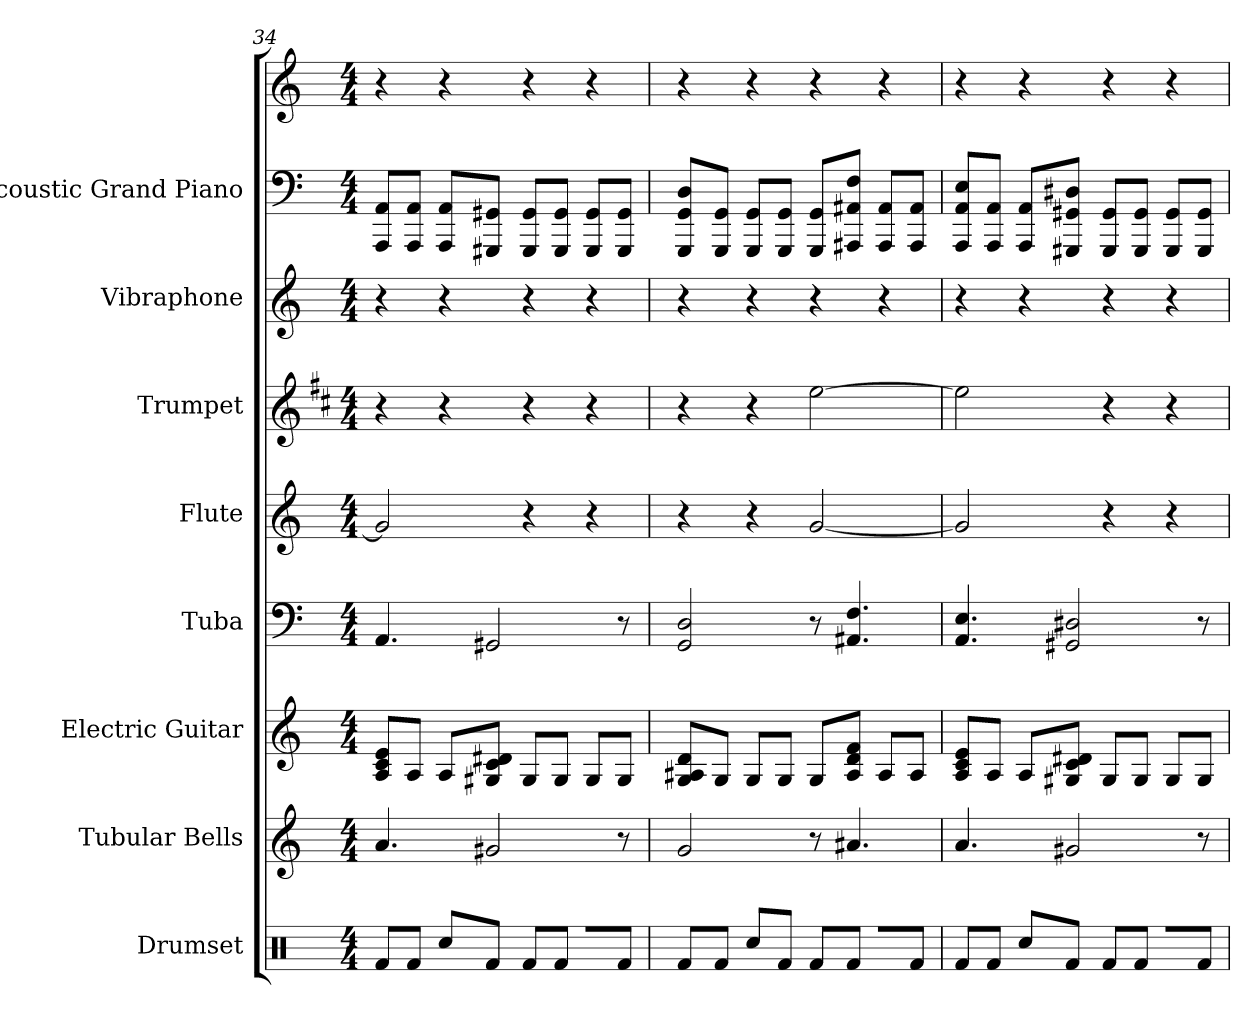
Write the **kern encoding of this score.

**kern	**kern	**kern	**kern	**kern	**kern	**kern	**kern	**kern
*part8	*part7	*part6	*part5	*part4	*part3	*part2	*part1	*part1
*staff9	*staff8	*staff7	*staff6	*staff5	*staff4	*staff3	*staff2	*staff1
*I"Drumset	*I"Tubular Bells	*I"Electric Guitar	*I"Tuba	*I"Flute	*I"Trumpet	*I"Vibraphone	*I"Acoustic Grand Piano	*
*I'Drs.	*I'Tbells	*I'Elec Gtr	*I'Tba	*I'Fl	*I'Tpt	*I'Vbp	*I'Pno	*
*clefX	*clefG2	*clefG2	*clefF4	*clefG2	*clefG2	*clefG2	*clefF4	*clefG2
*	*	*	*	*	*ITrd1c2	*	*	*
*k[]	*k[]	*k[]	*k[]	*k[]	*k[]	*k[]	*k[]	*k[]
*M4/4	*M4/4	*M4/4	*M4/4	*M4/4	*M4/4	*M4/4	*M4/4	*M4/4
=34	=34	=34	=34	=34	=34	=34	=34	=34
8RfL	4.a	8A 8c 8eL	4.AA	2g]	4r	4r	8AA 8AAAL	4r
8RfJ	.	8AJ	.	.	.	.	8AA 8AAAJ	.
8RccL	.	8AL	.	.	4r	4r	8AA 8AAAL	4r
8RfJ	2g#X	8G#X 8c 8d#XJ	2GG#X	.	.	.	8GG#X 8GGG#XJ	.
8RfL	.	8G#L	.	4r	4r	4r	8GG# 8GGG#L	4r
8RfJ	.	8G#J	.	.	.	.	8GG# 8GGG#J	.
8RL	.	8G#L	.	4r	4r	4r	8GG# 8GGG#L	4r
8RfJ	8r	8G#J	8r	.	.	.	8GG# 8GGG#J	.
=35	=35	=35	=35	=35	=35	=35	=35	=35
8RfL	2g	8G 8A#X 8dL	2GG 2D	4r	4r	4r	8GG 8D 8GGGL	4r
8RfJ	.	8GJ	.	.	.	.	8GG 8GGGJ	.
8RccL	.	8GL	.	4r	4r	4r	8GG 8GGGL	4r
8RfJ	.	8GJ	.	.	.	.	8GG 8GGGJ	.
8RfL	8r	8GL	8r	[2g	[2dd	4r	8GG 8GGGL	4r
8RfJ	4.a#X	8A# 8d 8fJ	4.AA#X 4.F	.	.	.	8AA#X 8F 8AAA#XJ	.
8RL	.	8A#L	.	.	.	4r	8AA# 8AAA#L	4r
8RfJ	.	8A#J	.	.	.	.	8AA# 8AAA#J	.
=36	=36	=36	=36	=36	=36	=36	=36	=36
8RfL	4.a	8A 8c 8eL	4.AA 4.E	2g]	2dd]	4r	8AA 8E 8AAAL	4r
8RfJ	.	8AJ	.	.	.	.	8AA 8AAAJ	.
8RccL	.	8AL	.	.	.	4r	8AA 8AAAL	4r
8RfJ	2g#X	8G#X 8c 8d#XJ	2GG#X 2D#X	.	.	.	8GG#X 8D#X 8GGG#XJ	.
8RfL	.	8G#L	.	4r	4r	4r	8GG# 8GGG#L	4r
8RfJ	.	8G#J	.	.	.	.	8GG# 8GGG#J	.
8RL	.	8G#L	.	4r	4r	4r	8GG# 8GGG#L	4r
8RfJ	8r	8G#J	8r	.	.	.	8GG# 8GGG#J	.
=	=	=	=	=	=	=	=	=
*-	*-	*-	*-	*-	*-	*-	*-	*-
